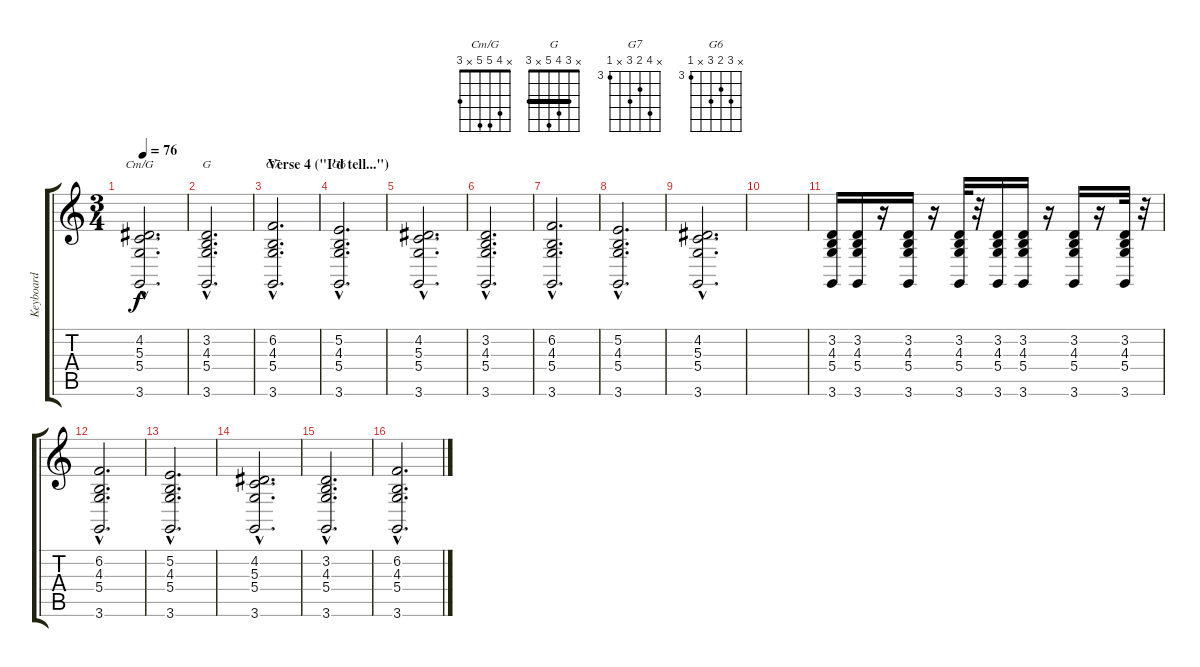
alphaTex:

\track ("Keyboard" "Keyboard") {instrument electricpiano1}
\staff {score tabs}
\tuning (E4 B3 G3 D3 A2 E2) {hide}
\chord ("Cm/G" x 4 5 5 x 3)
\chord ("G" x 3 4 5 x 3) {barre 3}
\chord ("G7" x 6 4 5 x 3) {firstfret 3}
\chord ("G6" x 5 4 5 x 3) {firstfret 3}
\ts (3 4)
\tempo 76
\clef g2
\ks c
(4.2{hac} 5.3{hac} 5.4{hac} 3.6{hac}).2{d ch "Cm/G" dy f} |
(3.2{hac} 4.3{hac} 5.4{hac} 3.6{hac}).2{d ch "G"} |
\section ("" "Verse 4 (\"I'd tell...\")")
(6.2{hac} 4.3{hac} 5.4{hac} 3.6{hac}).2{d ch "G7"} |
(5.2{hac} 4.3{hac} 5.4{hac} 3.6{hac}).2{d ch "G6"} |
(4.2{hac} 5.3{hac} 5.4{hac} 3.6{hac}).2{d} |
(3.2{hac} 4.3{hac} 5.4{hac} 3.6{hac}).2{d} |
(6.2{hac} 4.3{hac} 5.4{hac} 3.6{hac}).2{d} |
(5.2{hac} 4.3{hac} 5.4{hac} 3.6{hac}).2{d} |
(4.2{hac} 5.3{hac} 5.4{hac} 3.6{hac}).2{d} |
|
(3.2 4.3 5.4 3.6).16 (3.2 4.3 5.4 3.6).16 r.16 (3.2 4.3 5.4 3.6).16 r.16 (3.2 4.3 5.4 3.6).32 r.32 (3.2 4.3 5.4 3.6).16 (3.2 4.3 5.4 3.6).16 r.16 (3.2 4.3 5.4 3.6).16 r.16 (3.2 4.3 5.4 3.6).32 r.32 |
(6.2{hac} 4.3{hac} 5.4{hac} 3.6{hac}).2{d} |
(5.2{hac} 4.3{hac} 5.4{hac} 3.6{hac}).2{d} |
(4.2{hac} 5.3{hac} 5.4{hac} 3.6{hac}).2{d} |
(3.2{hac} 4.3{hac} 5.4{hac} 3.6{hac}).2{d} |
(6.2{hac} 4.3{hac} 5.4{hac} 3.6{hac}).2{d}
